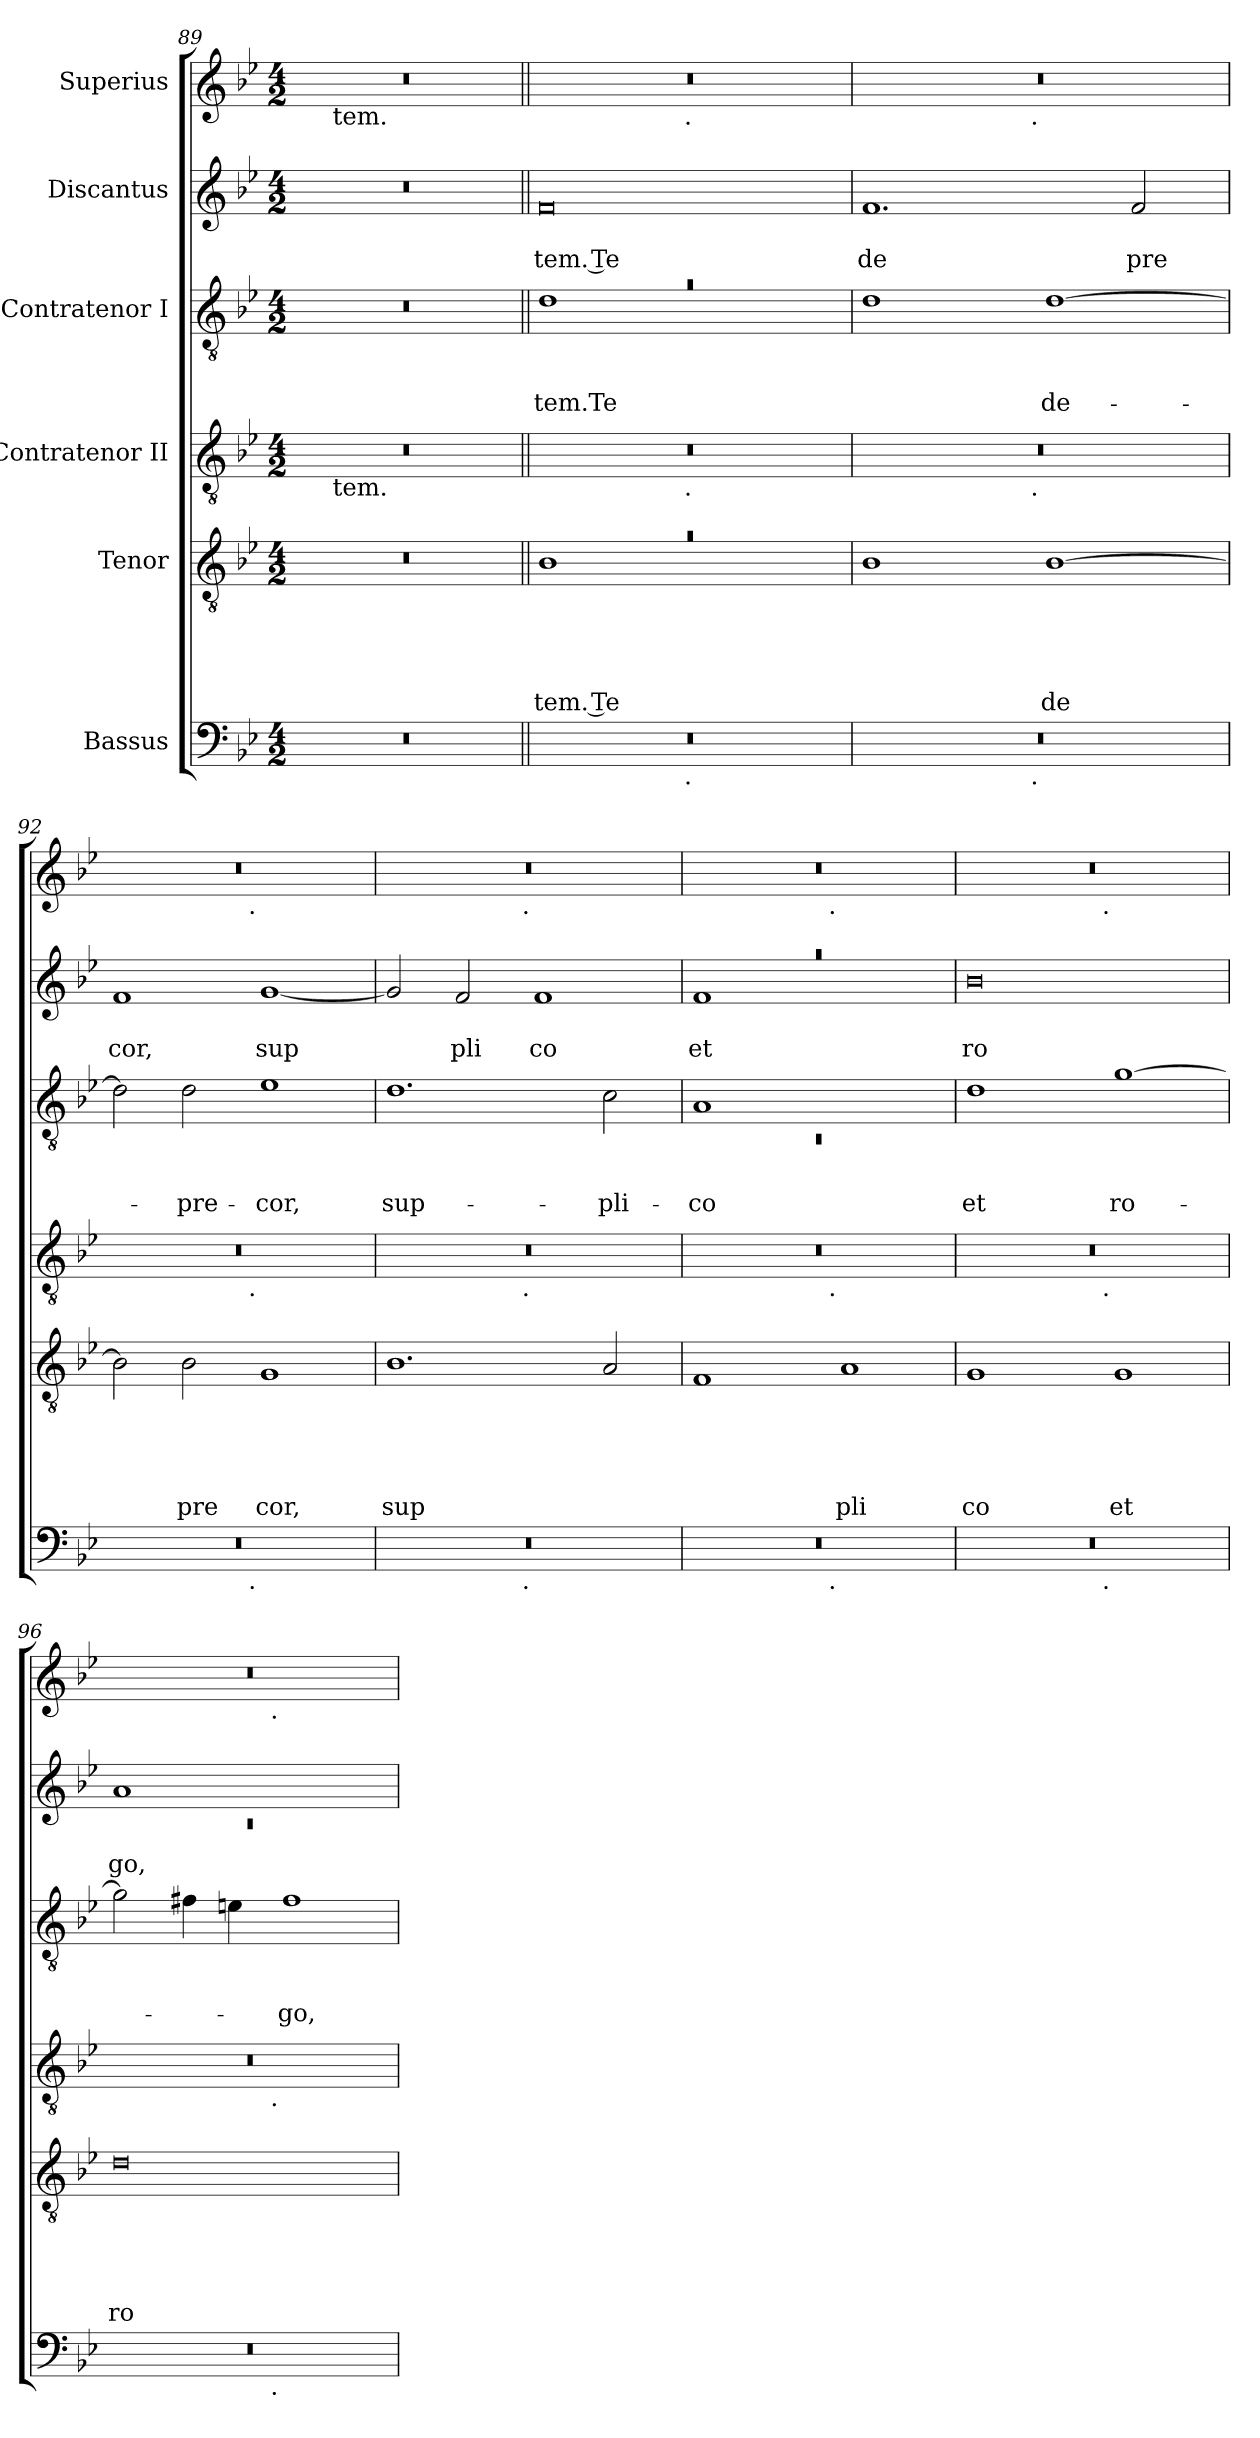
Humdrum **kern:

**kern	**kern	**text	**text	**text	**text	**text	**kern	**kern	**text	**text	**text	**kern	**text	**text	**kern
*part6	*part5	*part5	*part5	*part5	*part5	*part5	*part4	*part3	*part3	*part3	*part3	*part2	*part2	*part2	*part1
*staff6	*staff5	*staff5	*staff5	*staff5	*staff5	*staff5	*staff4	*staff3	*staff3	*staff3	*staff3	*staff2	*staff2	*staff2	*staff1
*I"Bassus	*I"Tenor	*	*	*	*	*	*I"Contratenor II	*I"Contratenor I	*	*	*	*I"Discantus	*	*	*I"Superius
*clefF4	*clefGv2	*	*	*	*	*	*clefGv2	*clefGv2	*	*	*	*clefG2	*	*	*clefG2
*k[b-e-]	*k[b-e-]	*	*	*	*	*	*k[b-e-]	*k[b-e-]	*	*	*	*k[b-e-]	*	*	*k[b-e-]
*B-:	*B-:	*	*	*	*	*	*B-:	*B-:	*	*	*	*B-:	*	*	*B-:
*M4/2	*M4/2	*	*	*	*	*	*M4/2	*M4/2	*	*	*	*M4/2	*	*	*M4/2
=89	=89	=89	=89	=89	=89	=89	=89	=89	=89	=89	=89	=89	=89	=89	=89
*	*	*	*	*	*	*	*^	*	*	*	*	*	*	*	*^
0r	0r	.	.	.	.	.	0r	8ryy	0r	.	.	.	0r	.	.	0r	8ryy
!	!	!	!	!	!	!	!	!	!	!	!	!	!	!	!	!	!LO:TX:b:t=tem.
!	!	!	!	!	!	!	!	!LO:TX:b:t=tem.	!	!	!	!	!	!	!	!	!
.	.	.	.	.	.	.	.	1...ryy	.	.	.	.	.	.	.	.	1...ryy
=90||	=90||	=90||	=90||	=90||	=90||	=90||	=90||	=90||	=90||	=90||	=90||	=90||	=90||	=90||	=90||	=90||	=90||
!	!LO:N:vis=1	!	!	!	!	!LO:LY:b:rj	!	!	!LO:N:vis=1	!	!	!LO:LY:b:rj	!	!	!LO:LY:b:rj	!	!
*^	*^	*	*	*	*	*	*	*	*^	*	*	*	*	*	*	*	*
0r	1ryy	0ra	1B-	.	.	.	.	tem. Te	0r	1ryy	0ra	1d	.	.	-tem.Te	0f	.	tem. Te	0r	1ryy
.	32ryy	.	1ryy	.	.	.	.	.	.	32ryy	.	1ryy	.	.	.	.	.	.	.	32ryy
!	!	!	!	!	!	!	!	!	!	!	!	!	!	!	!	!	!	!	!	!LO:TX:b:t=.
!	!	!	!	!	!	!	!	!	!	!LO:TX:b:t=.	!	!	!	!	!	!	!	!	!	!
!	!LO:TX:b:t=.	!	!	!	!	!	!	!	!	!	!	!	!	!	!	!	!	!	!	!
.	2ryy	.	.	.	.	.	.	.	.	2ryy	.	.	.	.	.	.	.	.	.	2ryy
.	4...ryy	.	.	.	.	.	.	.	.	4...ryy	.	.	.	.	.	.	.	.	.	4...ryy
=91	=91	=91	=91	=91	=91	=91	=91	=91	=91	=91	=91	=91	=91	=91	=91	=91	=91	=91	=91	=91
!	!	!	!	!	!	!	!	!	!	!	!	!	!	!	!	!	!	!LO:LY:b	!	!
*	*	*v	*v	*	*	*	*	*	*	*	*v	*v	*	*	*	*	*	*	*	*
0r	2ryy	1B-	.	.	.	.	.	0r	2ryy	1d	.	.	.	1.f	.	de	0r	2ryy
.	4...ryy	.	.	.	.	.	.	.	4...ryy	.	.	.	.	.	.	.	.	4...ryy
!	!	!	!	!	!	!	!	!	!	!	!	!	!	!	!	!	!	!LO:TX:b:t=.
!	!	!	!	!	!	!	!	!	!LO:TX:b:t=.	!	!	!	!	!	!	!	!	!
!	!LO:TX:b:t=.	!	!	!	!	!	!	!	!	!	!	!	!	!	!	!	!	!
.	1ryy	.	.	.	.	.	.	.	1ryy	.	.	.	.	.	.	.	.	1ryy
!	!	!	!	!	!	!	!LO:LY:b	!	!	!	!	!	!LO:LY:b	!	!	!	!	!
.	.	[>1B-	.	.	.	.	de	.	.	[>1d	.	.	de-	.	.	.	.	.
!	!	!	!	!	!	!	!	!	!	!	!	!	!	!	!	!LO:LY:b	!	!
.	.	.	.	.	.	.	.	.	.	.	.	.	.	2f/	.	pre	.	.
.	32ryy	.	.	.	.	.	.	.	32ryy	.	.	.	.	.	.	.	.	32ryy
=92	=92	=92	=92	=92	=92	=92	=92	=92	=92	=92	=92	=92	=92	=92	=92	=92	=92	=92
!	!	!	!	!	!	!	!	!	!	!	!	!	!	!	!	!LO:LY:b	!	!
0r	2ryy	2B-\]	.	.	.	.	.	0r	2ryy	2d\]	.	.	.	1f	.	cor,	0r	2ryy
!	!	!	!	!	!	!	!LO:LY:b	!	!	!	!	!	!LO:LY:b	!	!	!	!	!
.	4...ryy	2B-\	.	.	.	.	pre	.	4...ryy	2d\	.	.	-pre-	.	.	.	.	4...ryy
!	!	!	!	!	!	!	!	!	!	!	!	!	!	!	!	!	!	!LO:TX:b:t=.
!	!	!	!	!	!	!	!	!	!LO:TX:b:t=.	!	!	!	!	!	!	!	!	!
!	!LO:TX:b:t=.	!	!	!	!	!	!	!	!	!	!	!	!	!	!	!	!	!
.	1ryy	.	.	.	.	.	.	.	1ryy	.	.	.	.	.	.	.	.	1ryy
!	!	!	!	!	!	!	!LO:LY:b	!	!	!	!	!	!LO:LY:b	!	!	!LO:LY:b	!	!
.	.	1G	.	.	.	.	cor,	.	.	1e-	.	.	-cor,	[<1g	.	sup	.	.
.	32ryy	.	.	.	.	.	.	.	32ryy	.	.	.	.	.	.	.	.	32ryy
=93	=93	=93	=93	=93	=93	=93	=93	=93	=93	=93	=93	=93	=93	=93	=93	=93	=93	=93
!	!	!	!	!	!	!	!LO:LY:b	!	!	!	!	!	!LO:LY:b	!	!	!	!	!
0r	2ryy	1.B-	.	.	.	.	sup	0r	2ryy	1.d	.	.	sup-	2g/]	.	.	0r	2ryy
!	!	!	!	!	!	!	!	!	!	!	!	!	!	!	!	!LO:LY:b	!	!
.	4...ryy	.	.	.	.	.	.	.	4...ryy	.	.	.	.	2f/	.	pli	.	4...ryy
!	!	!	!	!	!	!	!	!	!	!	!	!	!	!	!	!	!	!LO:TX:b:t=.
!	!	!	!	!	!	!	!	!	!LO:TX:b:t=.	!	!	!	!	!	!	!	!	!
!	!LO:TX:b:t=.	!	!	!	!	!	!	!	!	!	!	!	!	!	!	!	!	!
.	1ryy	.	.	.	.	.	.	.	1ryy	.	.	.	.	.	.	.	.	1ryy
!	!	!	!	!	!	!	!	!	!	!	!	!	!	!	!	!LO:LY:b	!	!
.	.	.	.	.	.	.	.	.	.	.	.	.	.	1f	.	co	.	.
!	!	!	!	!	!	!	!	!	!	!	!	!	!LO:LY:b	!	!	!	!	!
.	.	2A/	.	.	.	.	.	.	.	2c\	.	.	-pli-	.	.	.	.	.
.	32ryy	.	.	.	.	.	.	.	32ryy	.	.	.	.	.	.	.	.	32ryy
=94	=94	=94	=94	=94	=94	=94	=94	=94	=94	=94	=94	=94	=94	=94	=94	=94	=94	=94
*	*	*	*	*	*	*	*	*	*	*^	*	*	*	*	*	*	*	*
!	!	!	!	!	!	!	!	!	!	!	!LO:N:vis=1	!	!	!LO:LY:b	!LO:N:vis=1	!	!LO:LY:b	!	!
*	*	*	*	*	*	*	*	*	*	*	*	*	*	*	*^	*	*	*	*
0r	2ryy	1F	.	.	.	.	.	0r	2ryy	1A	0rC	.	.	-co	0raa	1f	.	et	0r	2ryy
.	4...ryy	.	.	.	.	.	.	.	4...ryy	.	.	.	.	.	.	.	.	.	.	4...ryy
!	!	!	!	!	!	!	!	!	!	!	!	!	!	!	!	!	!	!	!	!LO:TX:b:t=.
!	!	!	!	!	!	!	!	!	!LO:TX:b:t=.	!	!	!	!	!	!	!	!	!	!	!
!	!LO:TX:b:t=.	!	!	!	!	!	!	!	!	!	!	!	!	!	!	!	!	!	!	!
.	1ryy	.	.	.	.	.	.	.	1ryy	.	.	.	.	.	.	.	.	.	.	1ryy
!	!	!	!	!	!	!	!LO:LY:b	!	!	!	!	!	!	!	!	!	!	!	!	!
.	.	1A	.	.	.	.	pli	.	.	1ryy	.	.	.	.	.	1ryy	.	.	.	.
.	32ryy	.	.	.	.	.	.	.	32ryy	.	.	.	.	.	.	.	.	.	.	32ryy
!!LO:PB:g=z	!!
=95	=95	=95	=95	=95	=95	=95	=95	=95	=95	=95	=95	=95	=95	=95	=95	=95	=95	=95	=95	=95
!	!	!	!	!	!	!	!LO:LY:b	!	!	!	!	!	!	!LO:LY:b	!	!	!	!LO:LY:b	!	!
*	*	*	*	*	*	*	*	*	*	*v	*v	*	*	*	*	*	*	*	*	*
*	*	*	*	*	*	*	*	*	*	*	*	*	*	*v	*v	*	*	*	*
0r	2ryy	1G	.	.	.	.	co	0r	2ryy	1d	.	.	et	0b-	.	ro	0r	2ryy
.	4...ryy	.	.	.	.	.	.	.	4...ryy	.	.	.	.	.	.	.	.	4...ryy
!	!	!	!	!	!	!	!	!	!	!	!	!	!	!	!	!	!	!LO:TX:b:t=.
!	!	!	!	!	!	!	!	!	!LO:TX:b:t=.	!	!	!	!	!	!	!	!	!
!	!LO:TX:b:t=.	!	!	!	!	!	!	!	!	!	!	!	!	!	!	!	!	!
.	1ryy	.	.	.	.	.	.	.	1ryy	.	.	.	.	.	.	.	.	1ryy
!	!	!	!	!	!	!	!LO:LY:b	!	!	!	!	!	!LO:LY:b	!	!	!	!	!
.	.	1G	.	.	.	.	et	.	.	[>1g	.	.	ro-	.	.	.	.	.
.	32ryy	.	.	.	.	.	.	.	32ryy	.	.	.	.	.	.	.	.	32ryy
=96	=96	=96	=96	=96	=96	=96	=96	=96	=96	=96	=96	=96	=96	=96	=96	=96	=96	=96
*	*	*	*	*	*	*	*	*	*	*	*	*	*	*^	*	*	*	*
!	!	!	!	!	!	!	!LO:LY:b	!	!	!	!	!	!	!	!LO:N:vis=1	!	!LO:LY:b	!	!
0r	2ryy	0d	.	.	.	.	ro-	0r	2ryy	2g\]	.	.	.	1a	0rc	.	go,	0r	2ryy
.	4...ryy	.	.	.	.	.	.	.	4...ryy	4f#X\	.	.	.	.	.	.	.	.	4...ryy
.	.	.	.	.	.	.	.	.	.	4en\	.	.	.	.	.	.	.	.	.
!	!	!	!	!	!	!	!	!	!	!	!	!	!	!	!	!	!	!	!LO:TX:b:t=.
!	!	!	!	!	!	!	!	!	!LO:TX:b:t=.	!	!	!	!	!	!	!	!	!	!
!	!LO:TX:b:t=.	!	!	!	!	!	!	!	!	!	!	!	!	!	!	!	!	!	!
.	1ryy	.	.	.	.	.	.	.	1ryy	.	.	.	.	.	.	.	.	.	1ryy
!	!	!	!	!	!	!	!	!	!	!	!	!	!LO:LY:b	!	!	!	!	!	!
.	.	.	.	.	.	.	.	.	.	1f#	.	.	-go,	1ryy	.	.	.	.	.
.	32ryy	.	.	.	.	.	.	.	32ryy	.	.	.	.	.	.	.	.	.	32ryy
*	*	*	*	*	*	*	*	*	*	*	*	*	*	*v	*v	*	*	*	*
*v	*v	*	*	*	*	*	*	*v	*v	*	*	*	*	*	*	*	*v	*v
=	=	=	=	=	=	=	=	=	=	=	=	=	=	=	=
*-	*-	*-	*-	*-	*-	*-	*-	*-	*-	*-	*-	*-	*-	*-	*-
